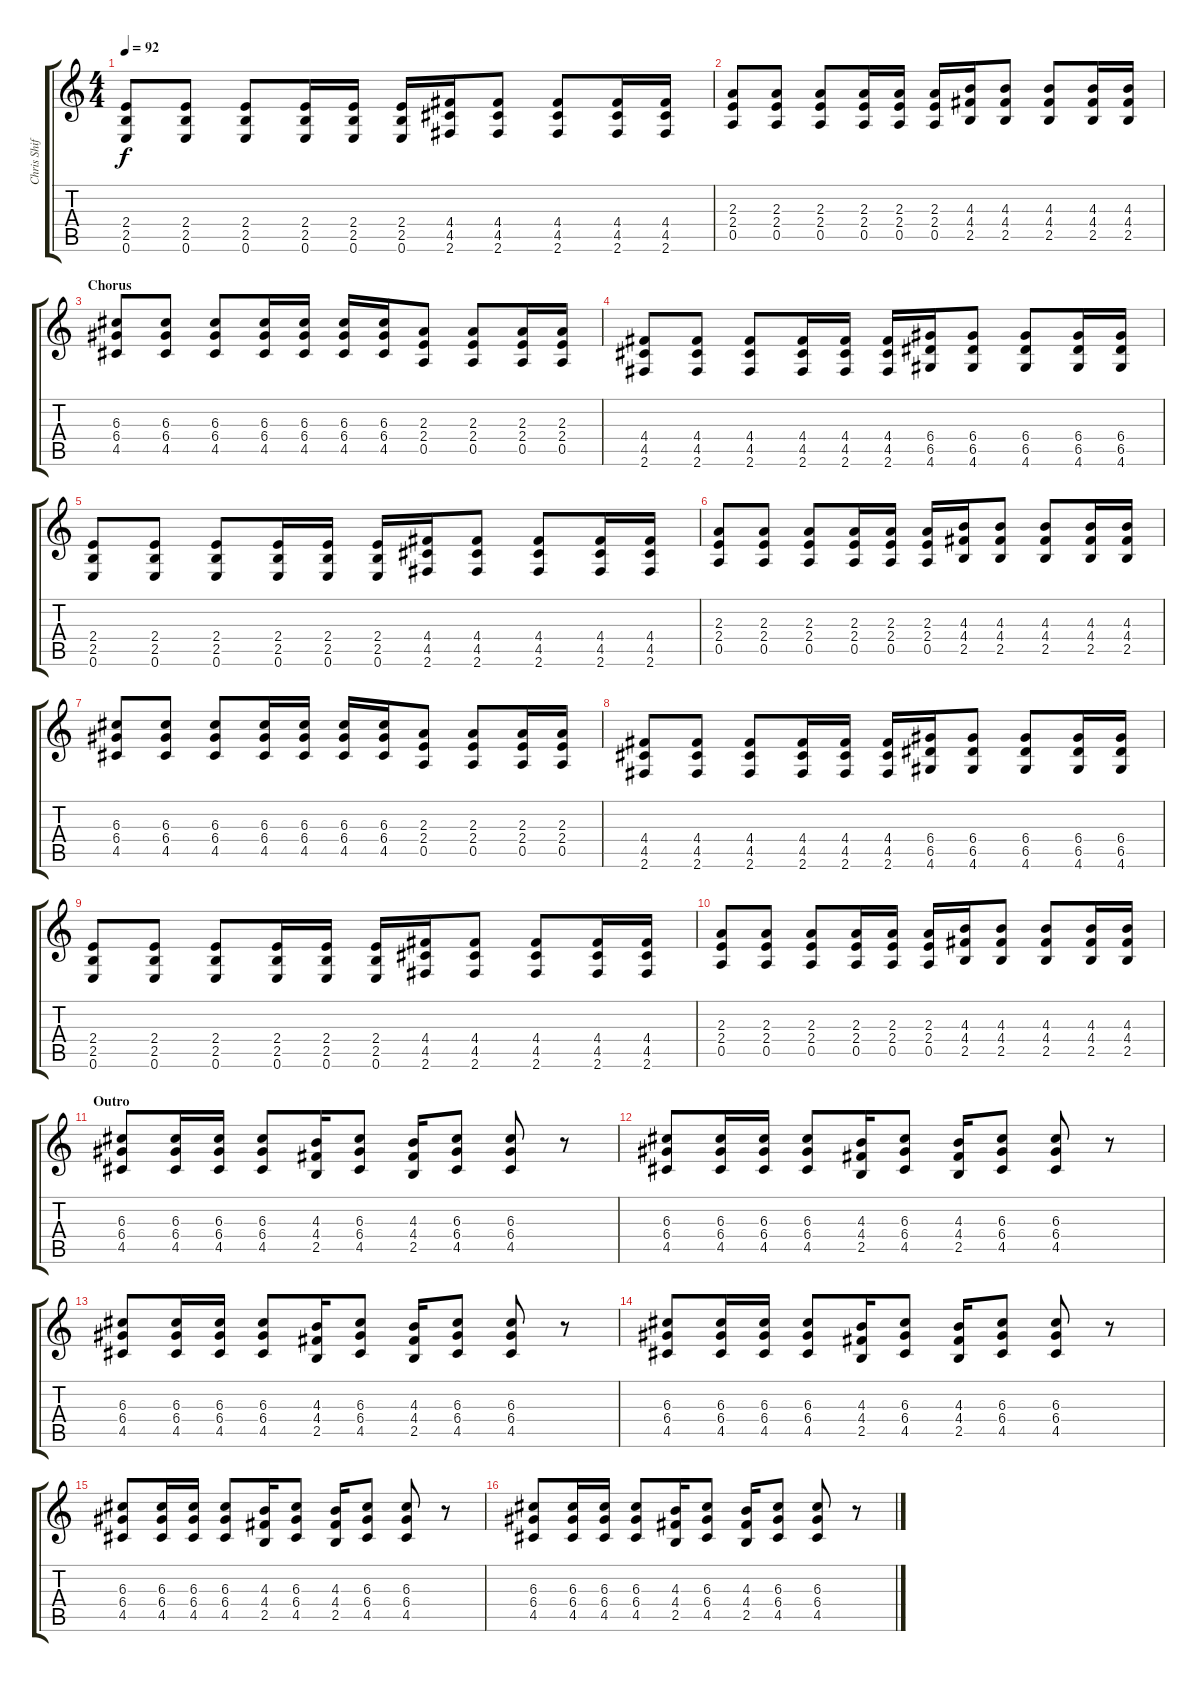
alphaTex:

\track ("Chris Shifflett (Guitar)" "Chris Shif") {instrument distortionguitar}
\staff {score tabs}
\tuning (E4 B3 G3 D3 A2 E2) {hide}
\ts (4 4)
\tempo 92
\clef g2
\ks c
(2.4 2.5 0.6).8{dy f} (2.4 2.5 0.6).8 (2.4 2.5 0.6).8 (2.4 2.5 0.6).16 (2.4 2.5 0.6).16 (2.4 2.5 0.6).16 (4.4 4.5 2.6).16 (4.4 4.5 2.6).8 (4.4 4.5 2.6).8 (4.4 4.5 2.6).16 (4.4 4.5 2.6).16 |
(2.3 2.4 0.5).8 (2.3 2.4 0.5).8 (2.3 2.4 0.5).8 (2.3 2.4 0.5).16 (2.3 2.4 0.5).16 (2.3 2.4 0.5).16 (4.3 4.4 2.5).16 (4.3 4.4 2.5).8 (4.3 4.4 2.5).8 (4.3 4.4 2.5).16 (4.3 4.4 2.5).16 |
\section ("" "Chorus")
(6.3 6.4 4.5).8 (6.3 6.4 4.5).8 (6.3 6.4 4.5).8 (6.3 6.4 4.5).16 (6.3 6.4 4.5).16 (6.3 6.4 4.5).16 (6.3 6.4 4.5).16 (2.3 2.4 0.5).8 (2.3 2.4 0.5).8 (2.3 2.4 0.5).16 (2.3 2.4 0.5).16 |
(4.4 4.5 2.6).8 (4.4 4.5 2.6).8 (4.4 4.5 2.6).8 (4.4 4.5 2.6).16 (4.4 4.5 2.6).16 (4.4 4.5 2.6).16 (6.4 6.5 4.6).16 (6.4 6.5 4.6).8 (6.4 6.5 4.6).8 (6.4 6.5 4.6).16 (6.4 6.5 4.6).16 |
(2.4 2.5 0.6).8 (2.4 2.5 0.6).8 (2.4 2.5 0.6).8 (2.4 2.5 0.6).16 (2.4 2.5 0.6).16 (2.4 2.5 0.6).16 (4.4 4.5 2.6).16 (4.4 4.5 2.6).8 (4.4 4.5 2.6).8 (4.4 4.5 2.6).16 (4.4 4.5 2.6).16 |
(2.3 2.4 0.5).8 (2.3 2.4 0.5).8 (2.3 2.4 0.5).8 (2.3 2.4 0.5).16 (2.3 2.4 0.5).16 (2.3 2.4 0.5).16 (4.3 4.4 2.5).16 (4.3 4.4 2.5).8 (4.3 4.4 2.5).8 (4.3 4.4 2.5).16 (4.3 4.4 2.5).16 |
(6.3 6.4 4.5).8 (6.3 6.4 4.5).8 (6.3 6.4 4.5).8 (6.3 6.4 4.5).16 (6.3 6.4 4.5).16 (6.3 6.4 4.5).16 (6.3 6.4 4.5).16 (2.3 2.4 0.5).8 (2.3 2.4 0.5).8 (2.3 2.4 0.5).16 (2.3 2.4 0.5).16 |
(4.4 4.5 2.6).8 (4.4 4.5 2.6).8 (4.4 4.5 2.6).8 (4.4 4.5 2.6).16 (4.4 4.5 2.6).16 (4.4 4.5 2.6).16 (6.4 6.5 4.6).16 (6.4 6.5 4.6).8 (6.4 6.5 4.6).8 (6.4 6.5 4.6).16 (6.4 6.5 4.6).16 |
(2.4 2.5 0.6).8 (2.4 2.5 0.6).8 (2.4 2.5 0.6).8 (2.4 2.5 0.6).16 (2.4 2.5 0.6).16 (2.4 2.5 0.6).16 (4.4 4.5 2.6).16 (4.4 4.5 2.6).8 (4.4 4.5 2.6).8 (4.4 4.5 2.6).16 (4.4 4.5 2.6).16 |
(2.3 2.4 0.5).8 (2.3 2.4 0.5).8 (2.3 2.4 0.5).8 (2.3 2.4 0.5).16 (2.3 2.4 0.5).16 (2.3 2.4 0.5).16 (4.3 4.4 2.5).16 (4.3 4.4 2.5).8 (4.3 4.4 2.5).8 (4.3 4.4 2.5).16 (4.3 4.4 2.5).16 |
\section ("" "Outro")
(6.3 6.4 4.5).8 (6.3 6.4 4.5).16 (6.3 6.4 4.5).16 (6.3 6.4 4.5).8 (4.3 4.4 2.5).16 (6.3 6.4 4.5).8 (4.3 4.4 2.5).16 (6.3 6.4 4.5).8 (6.3 6.4 4.5).8 r.8 |
(6.3 6.4 4.5).8 (6.3 6.4 4.5).16 (6.3 6.4 4.5).16 (6.3 6.4 4.5).8 (4.3 4.4 2.5).16 (6.3 6.4 4.5).8 (4.3 4.4 2.5).16 (6.3 6.4 4.5).8 (6.3 6.4 4.5).8 r.8 |
(6.3 6.4 4.5).8 (6.3 6.4 4.5).16 (6.3 6.4 4.5).16 (6.3 6.4 4.5).8 (4.3 4.4 2.5).16 (6.3 6.4 4.5).8 (4.3 4.4 2.5).16 (6.3 6.4 4.5).8 (6.3 6.4 4.5).8 r.8 |
(6.3 6.4 4.5).8 (6.3 6.4 4.5).16 (6.3 6.4 4.5).16 (6.3 6.4 4.5).8 (4.3 4.4 2.5).16 (6.3 6.4 4.5).8 (4.3 4.4 2.5).16 (6.3 6.4 4.5).8 (6.3 6.4 4.5).8 r.8 |
(6.3 6.4 4.5).8 (6.3 6.4 4.5).16 (6.3 6.4 4.5).16 (6.3 6.4 4.5).8 (4.3 4.4 2.5).16 (6.3 6.4 4.5).8 (4.3 4.4 2.5).16 (6.3 6.4 4.5).8 (6.3 6.4 4.5).8 r.8 |
(6.3 6.4 4.5).8 (6.3 6.4 4.5).16 (6.3 6.4 4.5).16 (6.3 6.4 4.5).8 (4.3 4.4 2.5).16 (6.3 6.4 4.5).8 (4.3 4.4 2.5).16 (6.3 6.4 4.5).8 (6.3 6.4 4.5).8 r.8
